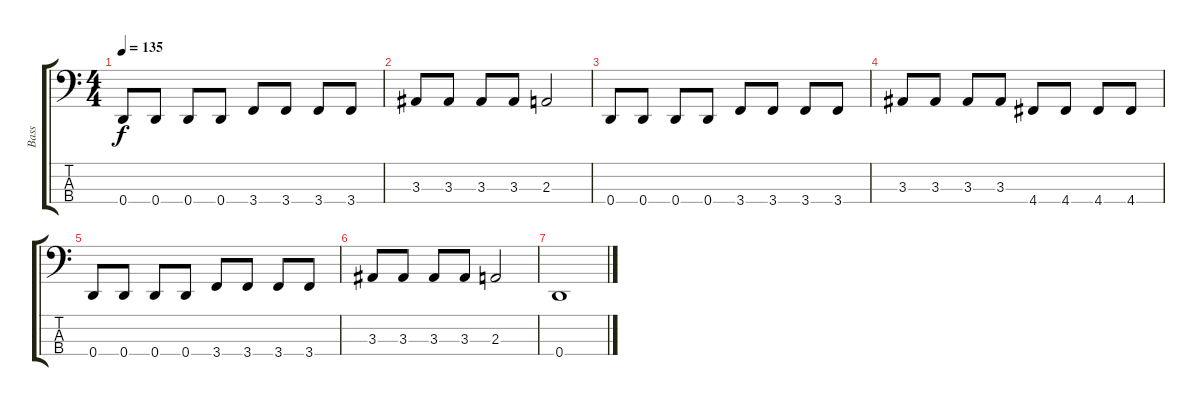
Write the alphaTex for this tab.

\track ("Bass" "Bass") {instrument electricbassfinger}
\staff {score tabs}
\tuning (F2 C2 G1 D1) {hide}
\ts (4 4)
\tempo 135
\clef f4
\ks c
0.4.8{dy f} 0.4.8 0.4.8 0.4.8 3.4.8 3.4.8 3.4.8 3.4.8 |
3.3.8 3.3.8 3.3.8 3.3.8 2.3.2 |
0.4.8 0.4.8 0.4.8 0.4.8 3.4.8 3.4.8 3.4.8 3.4.8 |
3.3.8 3.3.8 3.3.8 3.3.8 4.4.8 4.4.8 4.4.8 4.4.8 |
0.4.8 0.4.8 0.4.8 0.4.8 3.4.8 3.4.8 3.4.8 3.4.8 |
3.3.8 3.3.8 3.3.8 3.3.8 2.3.2 |
0.4.1
